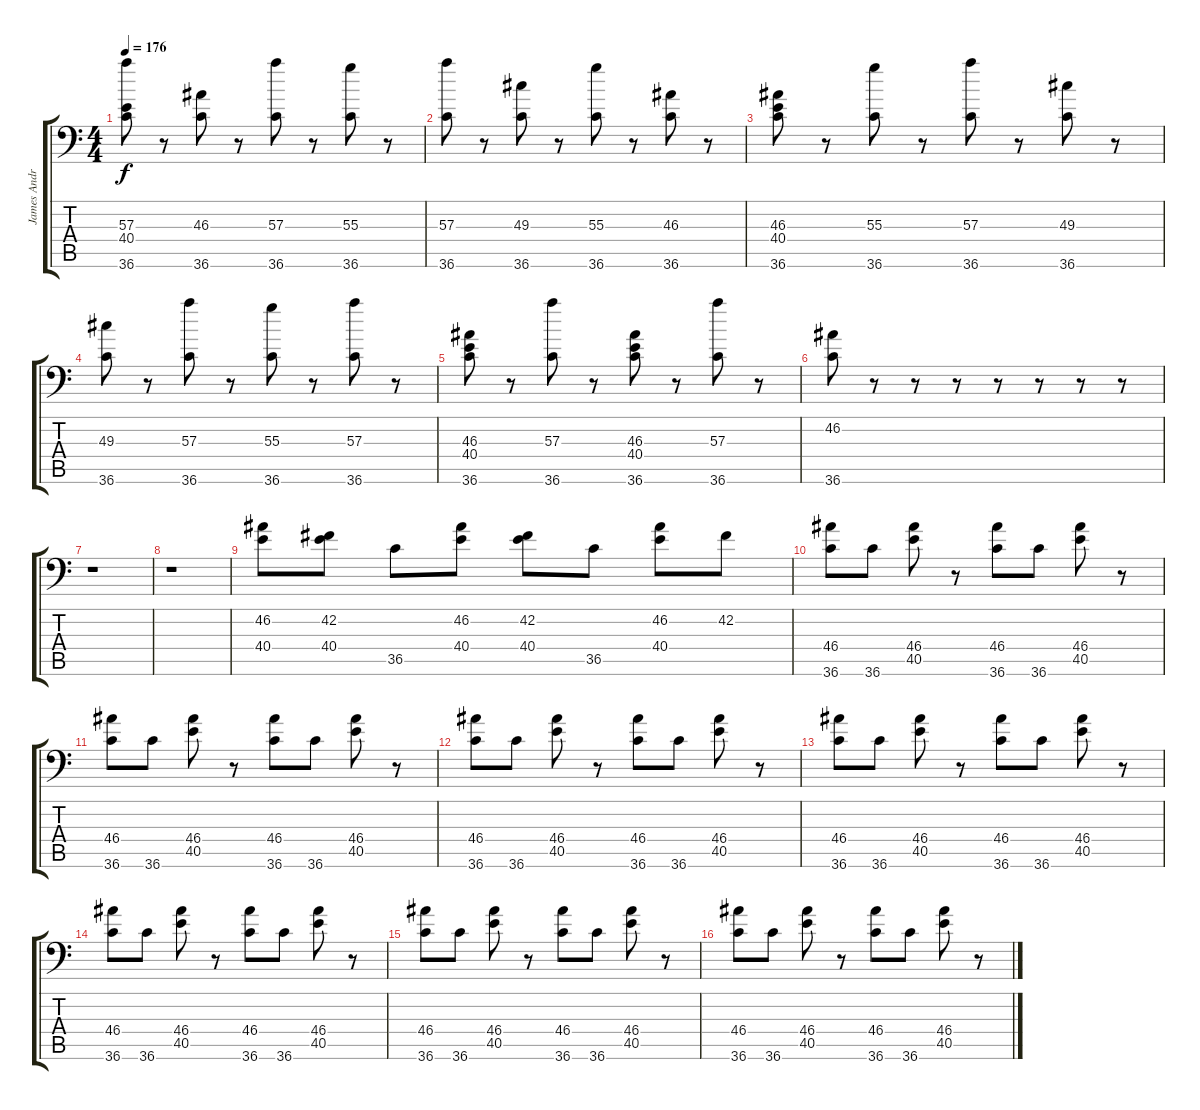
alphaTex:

\track ("James Andrews" "James Andr") {instrument acousticgrandpiano}
\staff {score tabs}
\tuning (C-1 C-1 C-1 C-1 C-1 C-1) {hide}
\ts (4 4)
\tempo 176
\clef f4
\ks c
(57.3 40.4 36.6).8{dy f} r.8 (46.3 36.6).8 r.8 (57.3 36.6).8 r.8 (55.3 36.6).8 r.8 |
(57.3 36.6).8 r.8 (49.3 36.6).8 r.8 (55.3 36.6).8 r.8 (46.3 36.6).8 r.8 |
(46.3 40.4 36.6).8 r.8 (55.3 36.6).8 r.8 (57.3 36.6).8 r.8 (49.3 36.6).8 r.8 |
(49.3 36.6).8 r.8 (57.3 36.6).8 r.8 (55.3 36.6).8 r.8 (57.3 36.6).8 r.8 |
(46.3 40.4 36.6).8 r.8 (57.3 36.6).8 r.8 (46.3 40.4 36.6).8 r.8 (57.3 36.6).8 r.8 |
(46.2 36.6).8 r.8 r.8 r.8 r.8 r.8 r.8 r.8 |
r.1 |
r.1 |
(46.2 40.4).8 (42.2 40.4).8 36.5.8 (46.2 40.4).8 (42.2 40.4).8 36.5.8 (46.2 40.4).8 42.2.8 |
(46.4 36.6).8 36.6.8 (46.4 40.5).8 r.8 (46.4 36.6).8 36.6.8 (46.4 40.5).8 r.8 |
(46.4 36.6).8 36.6.8 (46.4 40.5).8 r.8 (46.4 36.6).8 36.6.8 (46.4 40.5).8 r.8 |
(46.4 36.6).8 36.6.8 (46.4 40.5).8 r.8 (46.4 36.6).8 36.6.8 (46.4 40.5).8 r.8 |
(46.4 36.6).8 36.6.8 (46.4 40.5).8 r.8 (46.4 36.6).8 36.6.8 (46.4 40.5).8 r.8 |
(46.4 36.6).8 36.6.8 (46.4 40.5).8 r.8 (46.4 36.6).8 36.6.8 (46.4 40.5).8 r.8 |
(46.4 36.6).8 36.6.8 (46.4 40.5).8 r.8 (46.4 36.6).8 36.6.8 (46.4 40.5).8 r.8 |
(46.4 36.6).8 36.6.8 (46.4 40.5).8 r.8 (46.4 36.6).8 36.6.8 (46.4 40.5).8 r.8
